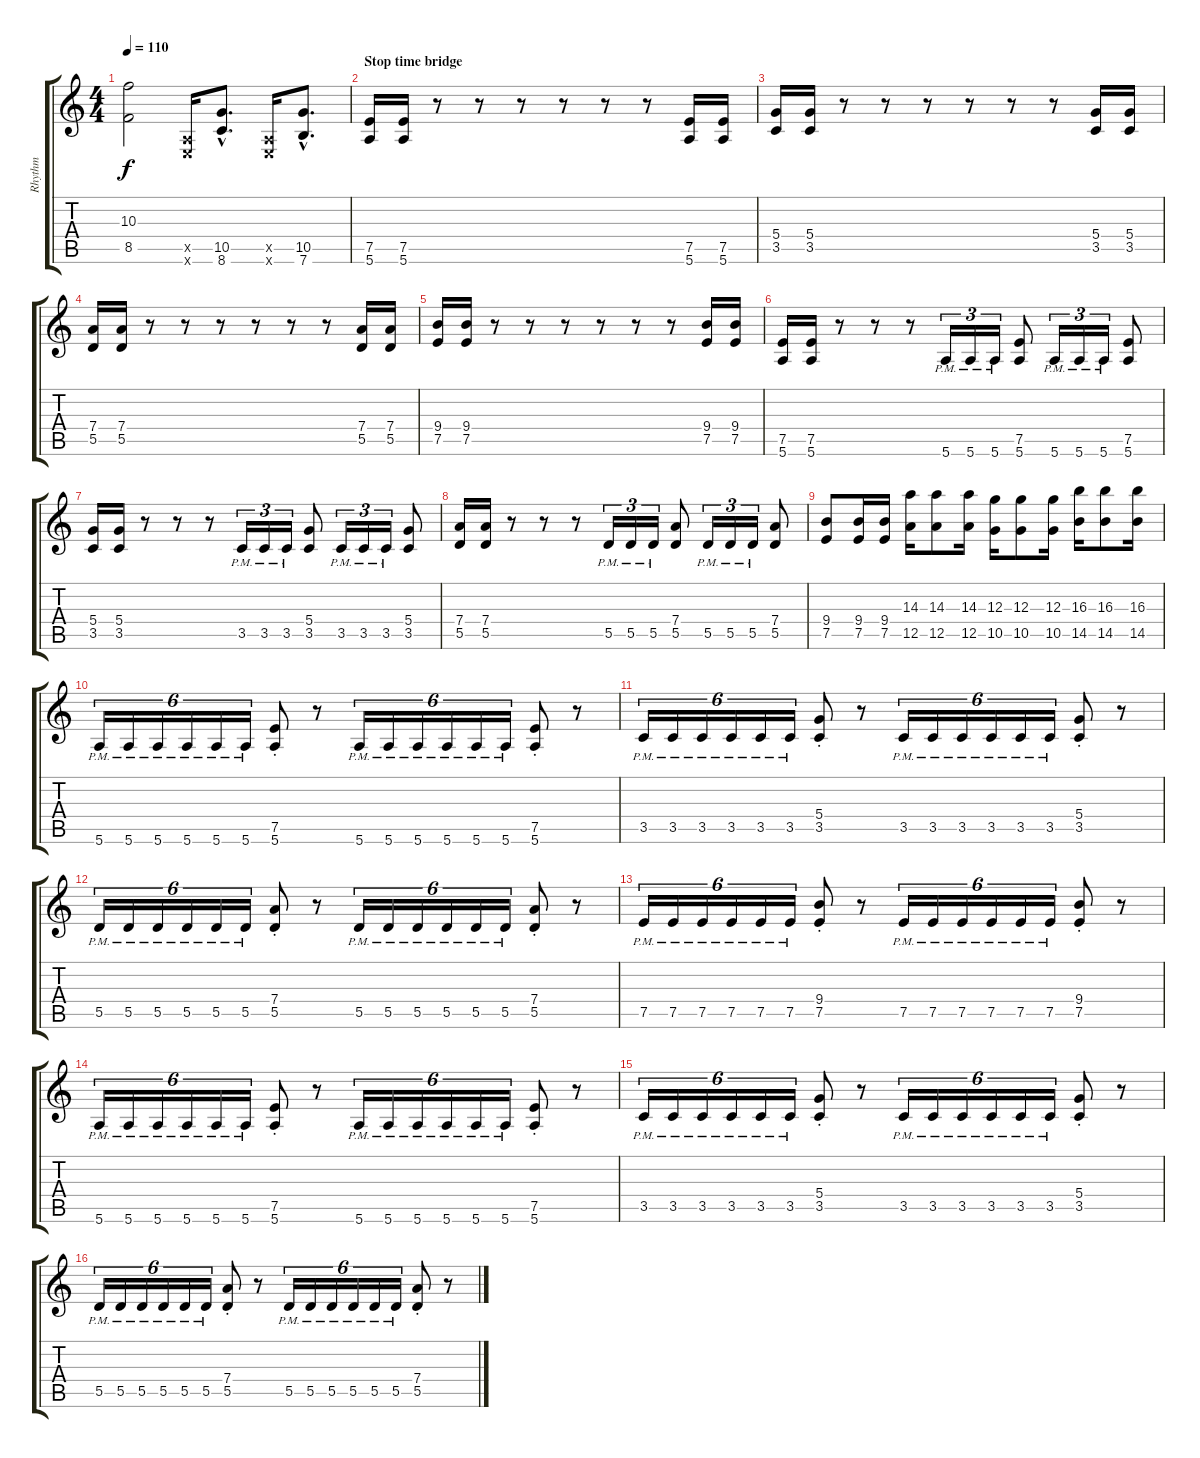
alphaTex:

\track ("Rhythm" "Rhythm") {instrument overdrivenguitar}
\staff {score tabs}
\tuning (E4 B3 G3 D3 A2 E2) {hide}
\ts (4 4)
\tempo 110
\clef g2
\ks c
(10.3 8.5).2{dy f} (0.5{x} 0.6{x}).16 (10.5{hac} 8.6{hac}).8{d} (0.5{x} 0.6{x}).16 (10.5{hac} 7.6{hac}).8{d} |
\section ("" "Stop time bridge")
(7.5 5.6).16 (7.5 5.6).16 r.8 r.8 r.8 r.8 r.8 r.8 (7.5 5.6).16 (7.5 5.6).16 |
(5.4 3.5).16 (5.4 3.5).16 r.8 r.8 r.8 r.8 r.8 r.8 (5.4 3.5).16 (5.4 3.5).16 |
(7.4 5.5).16 (7.4 5.5).16 r.8 r.8 r.8 r.8 r.8 r.8 (7.4 5.5).16 (7.4 5.5).16 |
(9.4 7.5).16 (9.4 7.5).16 r.8 r.8 r.8 r.8 r.8 r.8 (9.4 7.5).16 (9.4 7.5).16 |
(7.5 5.6).16 (7.5 5.6).16 r.8 r.8 r.8 5.6{pm}.16{tu (3 2)} 5.6{pm}.16{tu (3 2)} 5.6{pm}.16{tu (3 2)} (7.5 5.6).8 5.6{pm}.16{tu (3 2)} 5.6{pm}.16{tu (3 2)} 5.6{pm}.16{tu (3 2)} (7.5 5.6).8 |
(5.4 3.5).16 (5.4 3.5).16 r.8 r.8 r.8 3.5{pm}.16{tu (3 2)} 3.5{pm}.16{tu (3 2)} 3.5{pm}.16{tu (3 2)} (5.4 3.5).8 3.5{pm}.16{tu (3 2)} 3.5{pm}.16{tu (3 2)} 3.5{pm}.16{tu (3 2)} (5.4 3.5).8 |
(7.4 5.5).16 (7.4 5.5).16 r.8 r.8 r.8 5.5{pm}.16{tu (3 2)} 5.5{pm}.16{tu (3 2)} 5.5{pm}.16{tu (3 2)} (7.4 5.5).8 5.5{pm}.16{tu (3 2)} 5.5{pm}.16{tu (3 2)} 5.5{pm}.16{tu (3 2)} (7.4 5.5).8 |
(9.4 7.5).8 (9.4 7.5).16 (9.4 7.5).16 (14.3 12.5).16 (14.3 12.5).8 (14.3 12.5).16 (12.3 10.5).16 (12.3 10.5).8 (12.3 10.5).16 (16.3 14.5).16 (16.3 14.5).8 (16.3 14.5).16 |
5.6{pm}.16{tu (6 4)} 5.6{pm}.16{tu (6 4)} 5.6{pm}.16{tu (6 4)} 5.6{pm}.16{tu (6 4)} 5.6{pm}.16{tu (6 4)} 5.6{pm}.16{tu (6 4)} (7.5{st} 5.6).8 r.8 5.6{pm}.16{tu (6 4)} 5.6{pm}.16{tu (6 4)} 5.6{pm}.16{tu (6 4)} 5.6{pm}.16{tu (6 4)} 5.6{pm}.16{tu (6 4)} 5.6{pm}.16{tu (6 4)} (7.5{st} 5.6).8 r.8 |
3.5{pm}.16{tu (6 4)} 3.5{pm}.16{tu (6 4)} 3.5{pm}.16{tu (6 4)} 3.5{pm}.16{tu (6 4)} 3.5{pm}.16{tu (6 4)} 3.5{pm}.16{tu (6 4)} (5.4{st} 3.5).8 r.8 3.5{pm}.16{tu (6 4)} 3.5{pm}.16{tu (6 4)} 3.5{pm}.16{tu (6 4)} 3.5{pm}.16{tu (6 4)} 3.5{pm}.16{tu (6 4)} 3.5{pm}.16{tu (6 4)} (5.4{st} 3.5).8 r.8 |
5.5{pm}.16{tu (6 4)} 5.5{pm}.16{tu (6 4)} 5.5{pm}.16{tu (6 4)} 5.5{pm}.16{tu (6 4)} 5.5{pm}.16{tu (6 4)} 5.5{pm}.16{tu (6 4)} (7.4{st} 5.5).8 r.8 5.5{pm}.16{tu (6 4)} 5.5{pm}.16{tu (6 4)} 5.5{pm}.16{tu (6 4)} 5.5{pm}.16{tu (6 4)} 5.5{pm}.16{tu (6 4)} 5.5{pm}.16{tu (6 4)} (7.4{st} 5.5).8 r.8 |
7.5{pm}.16{tu (6 4)} 7.5{pm}.16{tu (6 4)} 7.5{pm}.16{tu (6 4)} 7.5{pm}.16{tu (6 4)} 7.5{pm}.16{tu (6 4)} 7.5{pm}.16{tu (6 4)} (9.4{st} 7.5).8 r.8 7.5{pm}.16{tu (6 4)} 7.5{pm}.16{tu (6 4)} 7.5{pm}.16{tu (6 4)} 7.5{pm}.16{tu (6 4)} 7.5{pm}.16{tu (6 4)} 7.5{pm}.16{tu (6 4)} (9.4{st} 7.5).8 r.8 |
5.6{pm}.16{tu (6 4)} 5.6{pm}.16{tu (6 4)} 5.6{pm}.16{tu (6 4)} 5.6{pm}.16{tu (6 4)} 5.6{pm}.16{tu (6 4)} 5.6{pm}.16{tu (6 4)} (7.5{st} 5.6).8 r.8 5.6{pm}.16{tu (6 4)} 5.6{pm}.16{tu (6 4)} 5.6{pm}.16{tu (6 4)} 5.6{pm}.16{tu (6 4)} 5.6{pm}.16{tu (6 4)} 5.6{pm}.16{tu (6 4)} (7.5{st} 5.6).8 r.8 |
3.5{pm}.16{tu (6 4)} 3.5{pm}.16{tu (6 4)} 3.5{pm}.16{tu (6 4)} 3.5{pm}.16{tu (6 4)} 3.5{pm}.16{tu (6 4)} 3.5{pm}.16{tu (6 4)} (5.4{st} 3.5).8 r.8 3.5{pm}.16{tu (6 4)} 3.5{pm}.16{tu (6 4)} 3.5{pm}.16{tu (6 4)} 3.5{pm}.16{tu (6 4)} 3.5{pm}.16{tu (6 4)} 3.5{pm}.16{tu (6 4)} (5.4{st} 3.5).8 r.8 |
5.5{pm}.16{tu (6 4)} 5.5{pm}.16{tu (6 4)} 5.5{pm}.16{tu (6 4)} 5.5{pm}.16{tu (6 4)} 5.5{pm}.16{tu (6 4)} 5.5{pm}.16{tu (6 4)} (7.4{st} 5.5).8 r.8 5.5{pm}.16{tu (6 4)} 5.5{pm}.16{tu (6 4)} 5.5{pm}.16{tu (6 4)} 5.5{pm}.16{tu (6 4)} 5.5{pm}.16{tu (6 4)} 5.5{pm}.16{tu (6 4)} (7.4{st} 5.5).8 r.8
